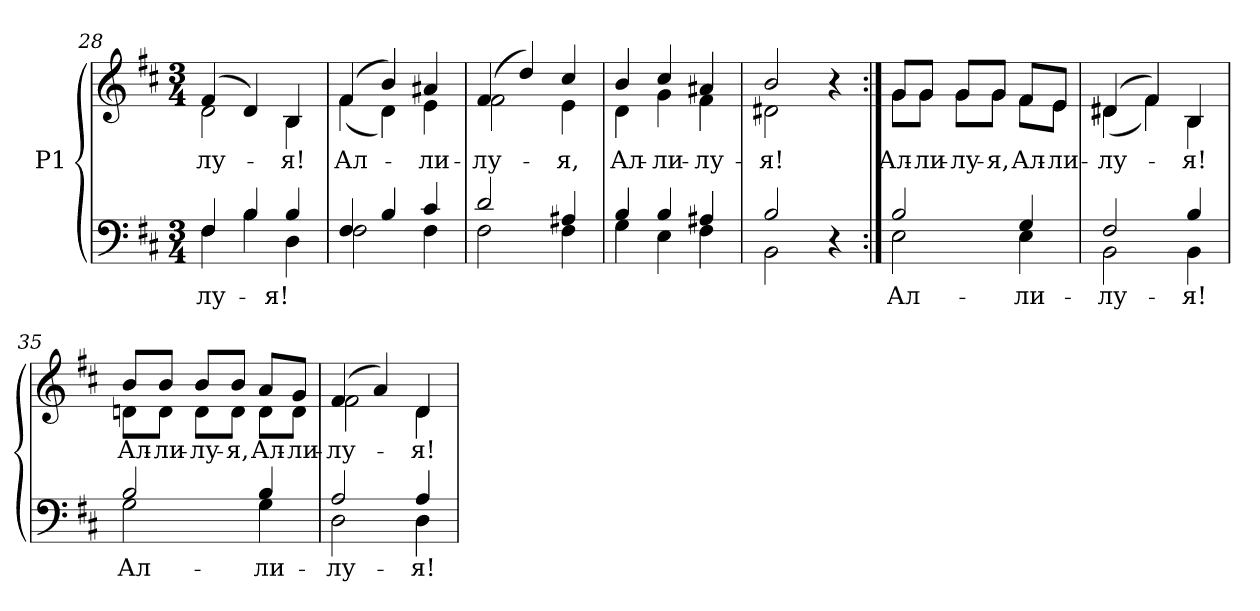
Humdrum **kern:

**kern	**text	**kern	**text
*part1	*part1	*part1	*part1
*staff2	*staff2	*staff1	*staff1
*I"P1	*	*	*
*clefF4	*	*clefG2	*
*k[f#c#]	*	*k[f#c#]	*
*D:	*	*D:	*
*M3/4	*	*M3/4	*
=28	=28	=28	=28
!	!LO:LY:a:color=#000000	!	!
*^	*	*	*
!	!	!	!	!LO:LY:b:color=#000000
*	*	*	*^	*
4F#i/	4F#i\	-лу-	(4f#i/	2di\	-лу-
4Bi/	4Bi\	.	4di/)	.	.
!	!	!LO:LY:a:color=#000000	!	!	!
!	!	!	!	!	!LO:LY:b:color=#000000
4Bi/	4Di\	-я!	4Bi/	4Bi\	-я!
!!LO:LB:g=z	!!
=29	=29	=29	=29	=29	=29
!	!	!	!	!	!LO:LY:b:color=#000000
4F#i/	2F#i\	.	(4f#i/	(4f#i\	Ал-
4Bi/	.	.	4bi/)	4di\)	.
!	!	!	!	!	!LO:LY:b:color=#000000
4c#i/	4F#i\	.	4a#Xi/	4ei\	-ли-
=30	=30	=30	=30	=30	=30
!	!	!	!	!	!LO:LY:b:color=#000000
2di/	2F#i\	.	(4f#i/	2f#i\	-лу-
.	.	.	4ddi/)	.	.
!	!	!	!	!	!LO:LY:b:color=#000000
4A#Xi/	4F#i\	.	4cc#i/	4ei\	-я,
=31	=31	=31	=31	=31	=31
!	!	!	!	!	!LO:LY:b:color=#000000
4Bi/	4Gi\	.	4bi/	4di\	Ал-
!	!	!	!	!	!LO:LY:b:color=#000000
4Bi/	4Ei\	.	4cc#i/	4gi\	-ли-
!	!	!	!	!	!LO:LY:b:color=#000000
4A#Xi/	4F#i\	.	4a#Xi/	4f#i\	-лу-
=32	=32	=32	=32	=32	=32
!	!	!	!	!	!LO:LY:b:color=#000000
2Bi/	2BBi\	.	2bi/	2d#Xi\	-я!
4r	4ryy	.	4r	4ryy	.
=33:|!	=33:|!	=33:|!	=33:|!	=33:|!	=33:|!
!	!	!LO:LY:a:color=#000000	!	!	!
!	!	!	!	!	!LO:LY:b:color=#000000
2Bi/	2Ei\	Ал-	8gi/L	8gi\L	Ал-
!	!	!	!	!	!LO:LY:b:color=#000000
.	.	.	8gi/J	8gi\J	-ли-
!	!	!	!	!	!LO:LY:b:color=#000000
.	.	.	8gi/L	8gi\L	-лу-
!	!	!	!	!	!LO:LY:b:color=#000000
.	.	.	8gi/J	8gi\J	-я,
!	!	!LO:LY:a:color=#000000	!	!	!
!	!	!	!	!	!LO:LY:b:color=#000000
4Gi/	4Ei\	-ли-	8f#i/L	8f#i\L	Ал-
!	!	!	!	!	!LO:LY:b:color=#000000
.	.	.	8ei/J	8ei\J	-ли-
!!LO:LB:g=z	!!
=34	=34	=34	=34	=34	=34
!	!	!LO:LY:a:color=#000000	!	!	!
!	!	!	!	!	!LO:LY:b:color=#000000
2F#i/	2BBi\	-лу-	(4d#Xi/	(4d#i\	-лу-
.	.	.	4f#i/)	4f#i\)	.
!	!	!LO:LY:a:color=#000000	!	!	!
!	!	!	!	!	!LO:LY:b:color=#000000
4Bi/	4BBi\	-я!	4Bi/	4Bi\	-я!
=35	=35	=35	=35	=35	=35
!	!	!LO:LY:a:color=#000000	!	!	!
!	!	!	!	!	!LO:LY:b:color=#000000
2Bi/	2Gi\	Ал-	8bi/L	8dni\L	Ал-
!	!	!	!	!	!LO:LY:b:color=#000000
.	.	.	8bi/J	8di\J	-ли-
!	!	!	!	!	!LO:LY:b:color=#000000
.	.	.	8bi/L	8di\L	-лу-
!	!	!	!	!	!LO:LY:b:color=#000000
.	.	.	8bi/J	8di\J	-я,
!	!	!LO:LY:a:color=#000000	!	!	!
!	!	!	!	!	!LO:LY:b:color=#000000
4Bi/	4Gi\	-ли-	8ai/L	8di\L	Ал-
!	!	!	!	!	!LO:LY:b:color=#000000
.	.	.	8gi/J	8di\J	-ли-
=36	=36	=36	=36	=36	=36
!	!	!LO:LY:a:color=#000000	!	!	!
!	!	!	!	!	!LO:LY:b:color=#000000
2Ai/	2Di\	-лу-	(4f#i/	2f#i\	-лу-
.	.	.	4ai/)	.	.
!	!	!LO:LY:a:color=#000000	!	!	!
!	!	!	!	!	!LO:LY:b:color=#000000
4Ai/	4Di\	-я!	4di/	4di\	-я!
*v	*v	*	*	*	*
*	*	*v	*v	*
=	=	=	=
*-	*-	*-	*-
